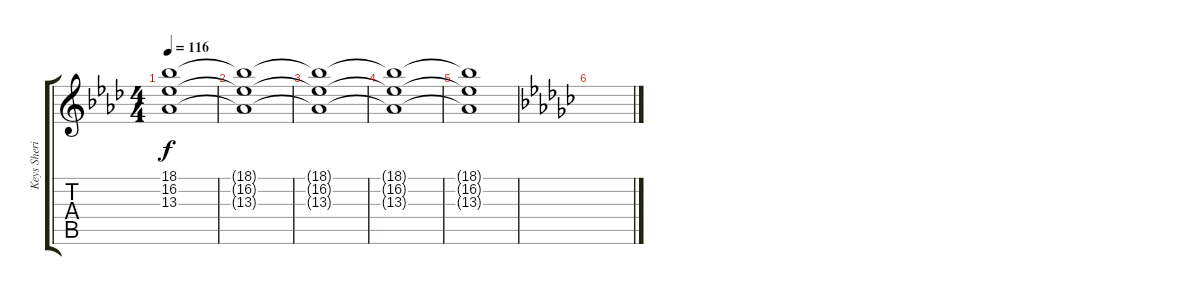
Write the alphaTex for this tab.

\track ("Keys Sheridan" "Keys Sheri") {instrument stringensemble1}
\staff {score tabs}
\tuning (E4 B3 G3 D3 A2 E2) {hide}
\ts (4 4)
\tempo 116
\clef g2
\ks ab
(18.1{t} 16.2{t} 13.3{t}).1{dy f} |
(18.1{t} 16.2{t} 13.3{t}).1 |
(18.1{t} 16.2{t} 13.3{t}).1 |
(18.1{t} 16.2{t} 13.3{t}).1 |
(18.1{t} 16.2{t} 13.3{t}).1 |
\ks gb
